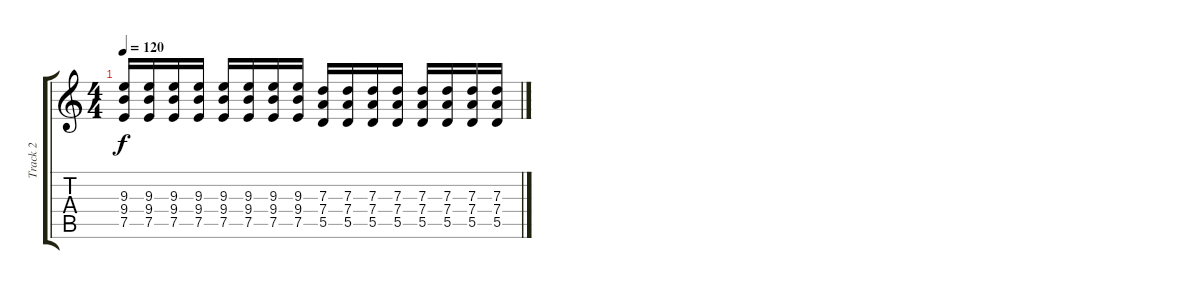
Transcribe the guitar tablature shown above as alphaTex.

\track ("Track 2" "Track 2") {instrument distortionguitar}
\staff {score tabs}
\tuning (E4 B3 G3 D3 A2 E2) {hide}
\ts (4 4)
\tempo 120
\clef g2
\ks c
(9.3 9.4 7.5).16{dy f} (9.3 9.4 7.5).16 (9.3 9.4 7.5).16 (9.3 9.4 7.5).16 (9.3 9.4 7.5).16 (9.3 9.4 7.5).16 (9.3 9.4 7.5).16 (9.3 9.4 7.5).16 (7.3 7.4 5.5).16 (7.3 7.4 5.5).16 (7.3 7.4 5.5).16 (7.3 7.4 5.5).16 (7.3 7.4 5.5).16 (7.3 7.4 5.5).16 (7.3 7.4 5.5).16 (7.3 7.4 5.5).16
